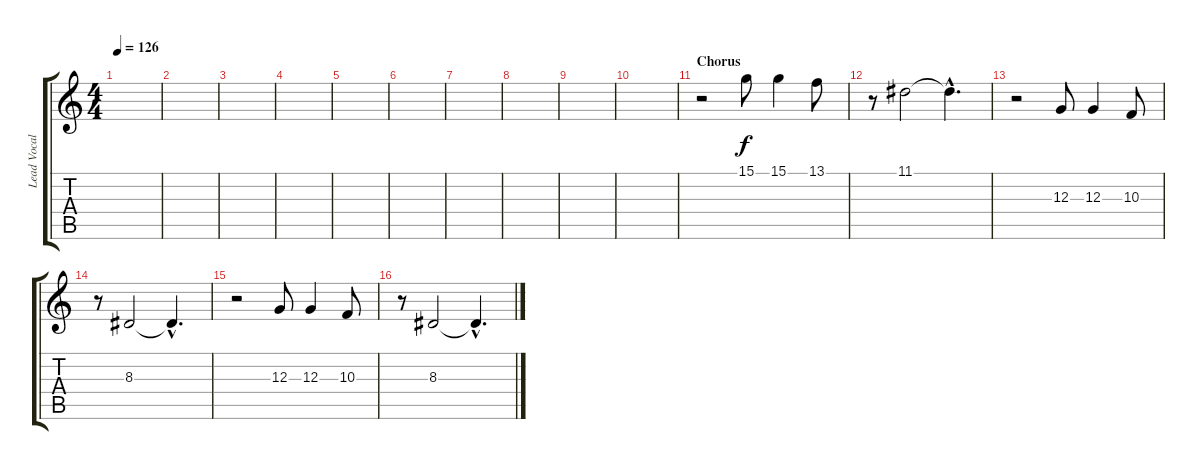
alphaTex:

\track ("Lead Vocals" "Lead Vocal") {instrument trombone}
\staff {score tabs}
\tuning (E4 B3 G3 D3 A2 E2) {hide}
\ts (4 4)
\tempo 126
\clef g2
\ks c
|
|
|
|
|
|
|
|
|
|
\section ("" "Chorus")
r.2 15.1.8 15.1.4 13.1.8 |
r.8 11.1.2 11.1{hac t}.4{d} |
r.2 12.3.8 12.3.4 10.3.8 |
r.8 8.3.2 8.3{hac t}.4{d} |
r.2 12.3.8 12.3.4 10.3.8 |
r.8 8.3.2 8.3{hac t}.4{d}
